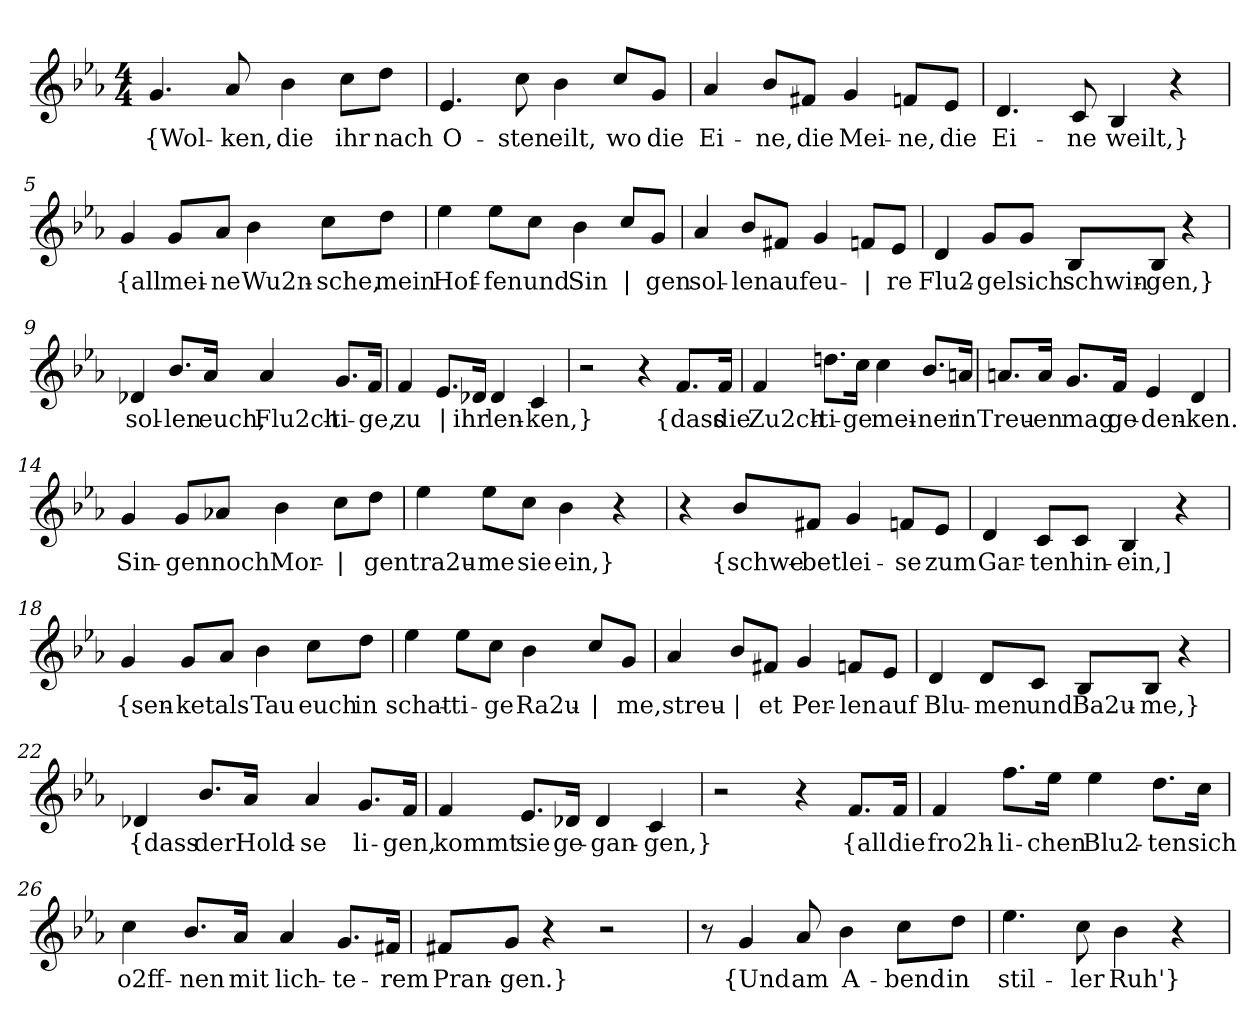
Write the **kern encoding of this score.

**kern	**text
*part1	*part1
*staff1	*staff1
*clefG2	*
*k[b-e-a-]	*
*M4/4	*
=1	=1
!	!LO:LY:b
4.g/	{Wol-
!	!LO:LY:b
8a-/	-ken,
!	!LO:LY:b
4b-\	die
!	!LO:LY:b
8cc\L	ihr
!	!LO:LY:b
8dd\J	nach
=2	=2
!	!LO:LY:b
4.e-/	O-
!	!LO:LY:b
8cc\	-sten
!	!LO:LY:b
4b-\	eilt,
!	!LO:LY:b
8cc/L	wo
!	!LO:LY:b
8g/J	die
=3	=3
!	!LO:LY:b
4a-/	Ei-
!	!LO:LY:b
8b-/L	-ne,
!	!LO:LY:b
8f#X/J	die
!	!LO:LY:b
4g/	Mei-
!	!LO:LY:b
8fn/L	-ne,
!	!LO:LY:b
8e-/J	die
=4	=4
!	!LO:LY:b
4.d/	Ei-
!	!LO:LY:b
8c/	-ne
!	!LO:LY:b
4B-/	weilt,}
4r	.
!!LO:LB:g=z
=5	=5
!	!LO:LY:b
4g/	{all
!	!LO:LY:b
8g/L	mei-
!	!LO:LY:b
8a-/J	-ne
!	!LO:LY:b
4b-\	Wu2n-
!	!LO:LY:b
8cc\L	-sche,
!	!LO:LY:b
8dd\J	mein
=6	=6
!	!LO:LY:b
4ee-\	Hof-
!	!LO:LY:b
8ee-\L	-fen
!	!LO:LY:b
8cc\J	und
!	!LO:LY:b
4b-\	Sin
!	!LO:LY:b
8cc/L	|
!	!LO:LY:b
8g/J	-gen
=7	=7
!	!LO:LY:b
4a-/	sol-
!	!LO:LY:b
8b-/L	-len
!	!LO:LY:b
8f#X/J	auf
!	!LO:LY:b
4g/	eu-
!	!LO:LY:b
8fn/L	|
!	!LO:LY:b
8e-/J	-re
!!LO:LB:g=z
=8	=8
!	!LO:LY:b
4d/	Flu2-
!	!LO:LY:b
8g/L	-gel
!	!LO:LY:b
8g/J	sich
!	!LO:LY:b
8B-/L	schwin-
!	!LO:LY:b
8B-/J	-gen,}
4r	.
=9	=9
!	!LO:LY:b
4d-X/	sol-
!	!LO:LY:b
8.b-/L	-len
!	!LO:LY:b
16a-/Jk	euch,
!	!LO:LY:b
4a-/	Flu2ch-
!	!LO:LY:b
8.g/L	-ti-
!	!LO:LY:b
16f/Jk	-ge,
=10	=10
!	!LO:LY:b
4f/	zu
!	!LO:LY:b
8.e-/L	|
!	!LO:LY:b
16d-X/Jk	ihr
!	!LO:LY:b
4d-/	len-
!	!LO:LY:b
4c/	-ken,}
=11	=11
2r	.
4r	.
!	!LO:LY:b
8.f/L	{dass
!	!LO:LY:b
16f/Jk	die
!!LO:LB:g=z
=12	=12
!	!LO:LY:b
4f/	Zu2ch-
!	!LO:LY:b
8.ddn\L	-ti-
!	!LO:LY:b
16cc\Jk	-ge
!	!LO:LY:b
4cc\	mei-
!	!LO:LY:b
8.b-/L	-ner
!	!LO:LY:b
16an/Jk	in
=13	=13
!	!LO:LY:b
8.an/L	Treu-
!	!LO:LY:b
16a/Jk	-en
!	!LO:LY:b
8.g/L	mag
!	!LO:LY:b
16f/Jk	ge-
!	!LO:LY:b
4e-/	-den-
!	!LO:LY:b
4d/	-ken.
=14	=14
!	!LO:LY:b
4g/	Sin-
!	!LO:LY:b
8g/L	-gen
!	!LO:LY:b
8a-X/J	noch
!	!LO:LY:b
4b-\	Mor-
!	!LO:LY:b
8cc\L	|
!	!LO:LY:b
8dd\J	-gen
!!LO:LB:g=z
=15	=15
!	!LO:LY:b
4ee-\	tra2u-
!	!LO:LY:b
8ee-\L	-me
!	!LO:LY:b
8cc\J	sie
!	!LO:LY:b
4b-\	ein,}
4r	.
=16	=16
4r	.
!	!LO:LY:b
8b-/L	{schwe-
!	!LO:LY:b
8f#X/J	-bet
!	!LO:LY:b
4g/	lei-
!	!LO:LY:b
8fn/L	-se
!	!LO:LY:b
8e-/J	zum
=17	=17
!	!LO:LY:b
4d/	Gar-
!	!LO:LY:b
8c/L	-ten
!	!LO:LY:b
8c/J	hin-
!	!LO:LY:b
4B-/	-ein,]
4r	.
=18	=18
!	!LO:LY:b
4g/	{sen-
!	!LO:LY:b
8g/L	-ket
!	!LO:LY:b
8a-/J	als
!	!LO:LY:b
4b-\	Tau
!	!LO:LY:b
8cc\L	euch
!	!LO:LY:b
8dd\J	in
!!LO:LB:g=z
=19	=19
!	!LO:LY:b
4ee-\	schat-
!	!LO:LY:b
8ee-\L	-ti-
!	!LO:LY:b
8cc\J	-ge
!	!LO:LY:b
4b-\	Ra2u-
!	!LO:LY:b
8cc/L	|
!	!LO:LY:b
8g/J	-me,
=20	=20
!	!LO:LY:b
4a-/	streu-
!	!LO:LY:b
8b-/L	|
!	!LO:LY:b
8f#X/J	-et
!	!LO:LY:b
4g/	Per-
!	!LO:LY:b
8fn/L	-len
!	!LO:LY:b
8e-/J	auf
=21	=21
!	!LO:LY:b
4d/	Blu-
!	!LO:LY:b
8d/L	-men
!	!LO:LY:b
8c/J	und
!	!LO:LY:b
8B-/L	Ba2u-
!	!LO:LY:b
8B-/J	-me,}
4r	.
!!LO:LB:g=z
=22	=22
!	!LO:LY:b
4d-X/	{dass
!	!LO:LY:b
8.b-/L	der
!	!LO:LY:b
16a-/Jk	Hold-
!	!LO:LY:b
4a-/	-se
!	!LO:LY:b
8.g/L	-li-
!	!LO:LY:b
16f/Jk	-gen,
=23	=23
!	!LO:LY:b
4f/	kommt
!	!LO:LY:b
8.e-/L	sie
!	!LO:LY:b
16d-X/Jk	ge-
!	!LO:LY:b
4d-/	-gan-
!	!LO:LY:b
4c/	-gen,}
=24	=24
2r	.
4r	.
!	!LO:LY:b
8.f/L	{all
!	!LO:LY:b
16f/Jk	die
!!LO:LB:g=z
=25	=25
!	!LO:LY:b
4f/	fro2h-
!	!LO:LY:b
8.ff\L	-li-
!	!LO:LY:b
16ee-\Jk	-chen
!	!LO:LY:b
4ee-\	Blu2-
!	!LO:LY:b
8.dd\L	-ten
!	!LO:LY:b
16cc\Jk	sich
=26	=26
!	!LO:LY:b
4cc\	o2ff-
!	!LO:LY:b
8.b-/L	-nen
!	!LO:LY:b
16a-/Jk	mit
!	!LO:LY:b
4a-/	lich-
!	!LO:LY:b
8.g/L	-te-
!	!LO:LY:b
16f#X/Jk	-rem
=27	=27
!	!LO:LY:b
8f#X/L	Pran-
!	!LO:LY:b
8g/J	-gen.}
4r	.
2r	.
=28	=28
8r	.
!	!LO:LY:b
4g/	{Und
!	!LO:LY:b
8a-/	am
!	!LO:LY:b
4b-\	A-
!	!LO:LY:b
8cc\L	-bend
!	!LO:LY:b
8dd\J	in
!!LO:LB:g=z
=29	=29
!	!LO:LY:b
4.ee-\	stil-
!	!LO:LY:b
8cc\	-ler
!	!LO:LY:b
4b-\	Ruh'}
4r	.
=	=
*-	*-
